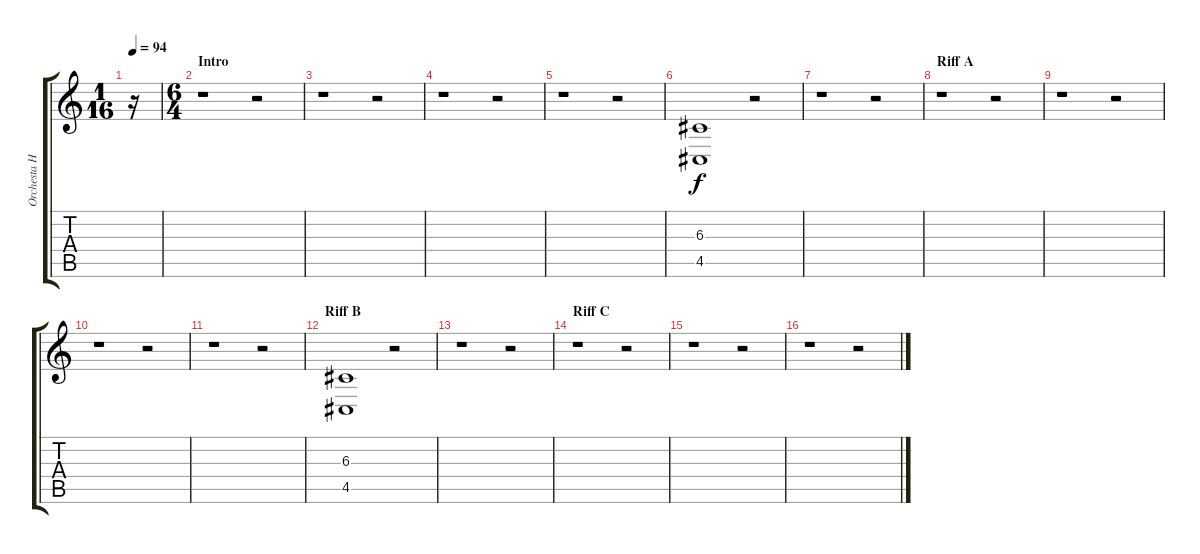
\track ("Orchesta Hit" "Orchesta H") {instrument orchestrahit}
\staff {score tabs}
\tuning (E4 B3 G3 D3 A2 E2) {hide}
\ts (1 16)
\tempo 94
\clef g2
\ks c
r.16{dy f instrument orchestrahit} |
\ts (6 4)
\section ("" "Intro")
r.1 r.2 |
r.1 r.2 |
r.1 r.2 |
r.1 r.2 |
(6.3 4.5).1 r.2 |
r.1 r.2 |
\section ("" "Riff A")
r.1 r.2 |
r.1 r.2 |
r.1 r.2 |
r.1 r.2 |
\section ("" "Riff B")
(6.3 4.5).1 r.2 |
r.1 r.2 |
\section ("" "Riff C")
r.1 r.2 |
r.1 r.2 |
r.1 r.2
